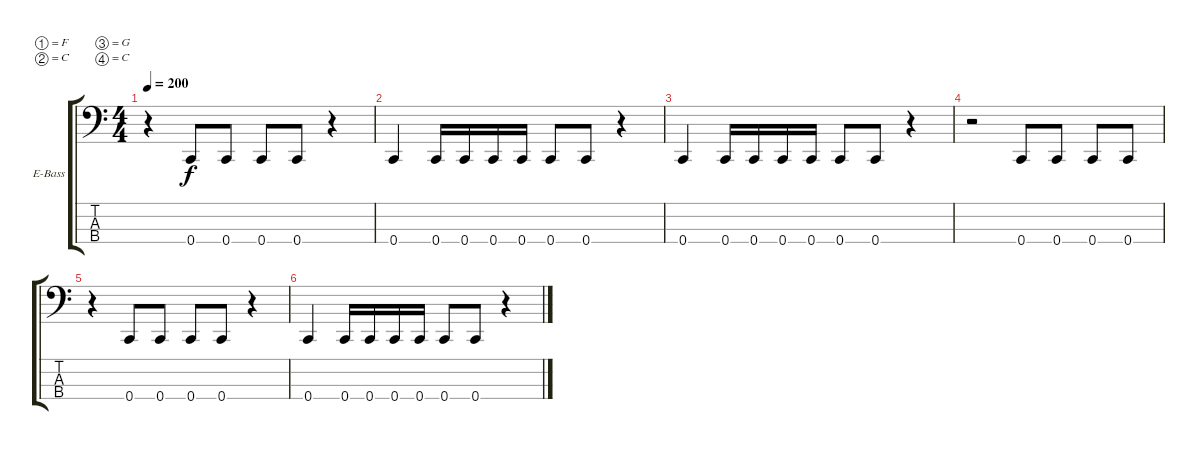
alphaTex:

\defaultSystemsLayout 4
\bracketExtendMode groupsimilarinstruments
\firstSystemTrackNameOrientation horizontal
\otherSystemsTrackNameOrientation horizontal
\track ("Electric Bass" "E-Bass") {instrument electricbassfinger}
\staff {score tabs}
\tuning (F2 C2 G1 C1)
\ts (4 4)
\tempo 200
\clef f4
\ks c
r.4{dy f} 0.4.8 0.4.8 0.4.8 0.4.8 r.4 |
0.4.4 0.4.16 0.4.16 0.4.16 0.4.16 0.4.8 0.4.8 r.4 |
0.4.4 0.4.16 0.4.16 0.4.16 0.4.16 0.4.8 0.4.8 r.4 |
r.2 0.4.8 0.4.8 0.4.8 0.4.8 |
r.4 0.4.8 0.4.8 0.4.8 0.4.8 r.4 |
0.4.4 0.4.16 0.4.16 0.4.16 0.4.16 0.4.8 0.4.8 r.4
